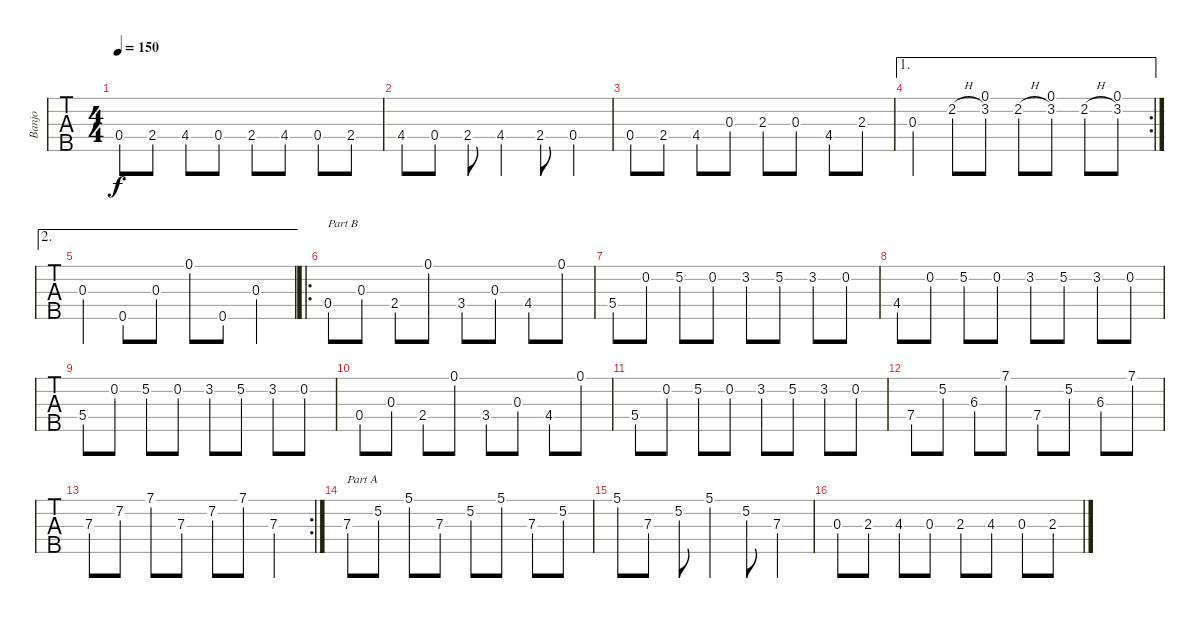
\track ("Banjo" "Banjo") {instrument banjo}
\staff {tabs}
\tuning (D4 B3 G3 D3 G4) {hide}
\displaytranspose 12
\ts (4 4)
\tempo 150
\clef g2
\ks c
0.4.8{dy f} 2.4.8 4.4.8 0.4.8 2.4.8 4.4.8 0.4.8 2.4.8 |
4.4.8 0.4.8 2.4.8 4.4.4 2.4.8 0.4.4 |
0.4.8 2.4.8 4.4.8 0.3.8 2.3.8 0.3.8 4.4.8 2.3.8 |
\ae 1
\rc 2
0.3.4 2.2{h}.8 (0.1 3.2).8 2.2{h}.8 (0.1 3.2).8 2.2{h}.8 (0.1 3.2).8 |
\ae 2
0.3.4 0.5.8 0.3.8 0.1.8 0.5.8 0.3.4 |
\ro
0.4.8{txt "Part B"} 0.3.8 2.4.8 0.1.8 3.4.8 0.3.8 4.4.8 0.1.8 |
5.4.8 0.2.8 5.2.8 0.2.8 3.2.8 5.2.8 3.2.8 0.2.8 |
4.4.8 0.2.8 5.2.8 0.2.8 3.2.8 5.2.8 3.2.8 0.2.8 |
5.4.8 0.2.8 5.2.8 0.2.8 3.2.8 5.2.8 3.2.8 0.2.8 |
0.4.8 0.3.8 2.4.8 0.1.8 3.4.8 0.3.8 4.4.8 0.1.8 |
5.4.8 0.2.8 5.2.8 0.2.8 3.2.8 5.2.8 3.2.8 0.2.8 |
7.4.8 5.2.8 6.3.8 7.1.8 7.4.8 5.2.8 6.3.8 7.1.8 |
\rc 2
7.3.8 7.2.8 7.1.8 7.3.8 7.2.8 7.1.8 7.3.4 |
7.3.8{txt "Part A"} 5.2.8 5.1.8 7.3.8 5.2.8 5.1.8 7.3.8 5.2.8 |
5.1.8 7.3.8 5.2.8 5.1.4 5.2.8 7.3.4 |
0.3.8 2.3.8 4.3.8 0.3.8 2.3.8 4.3.8 0.3.8 2.3.8
